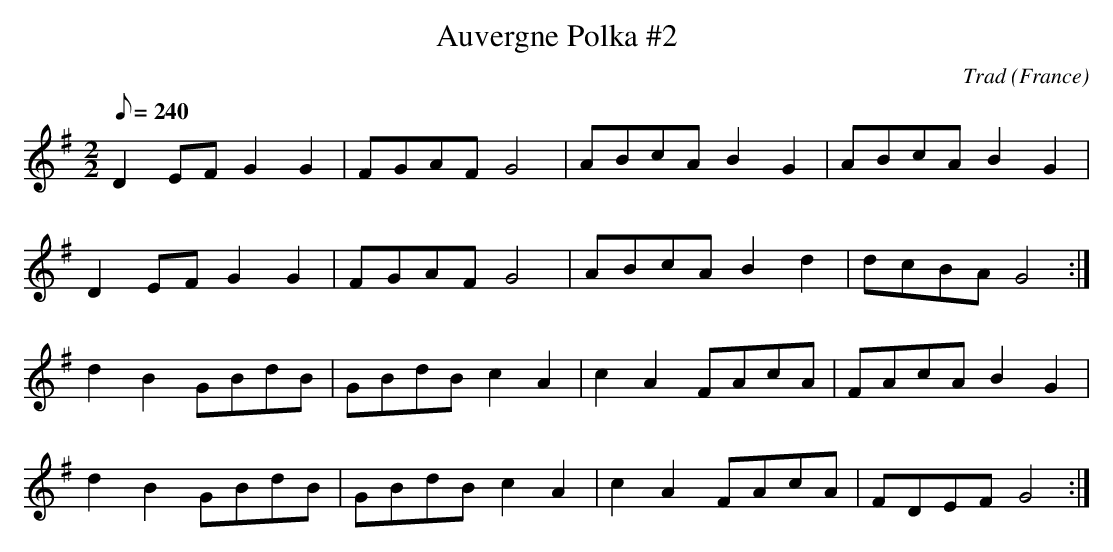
X:1
T:Auvergne Polka #2
C:Trad
L:1/8
M:2/2
O:France
Q:240
K:G
D2 EF G2 G2|FGAF G4|ABcA B2 G2|ABcA B2 G2|!
D2 EF G2 G2|FGAF G4|ABcA B2 d2|dcBA G4:|!
d2 B2 GBdB|GBdB c2 A2|c2 A2 FAcA|FAcA B2 G2|!
d2 B2 GBdB|GBdB c2 A2|c2 A2 FAcA|FDEF G4:|!
